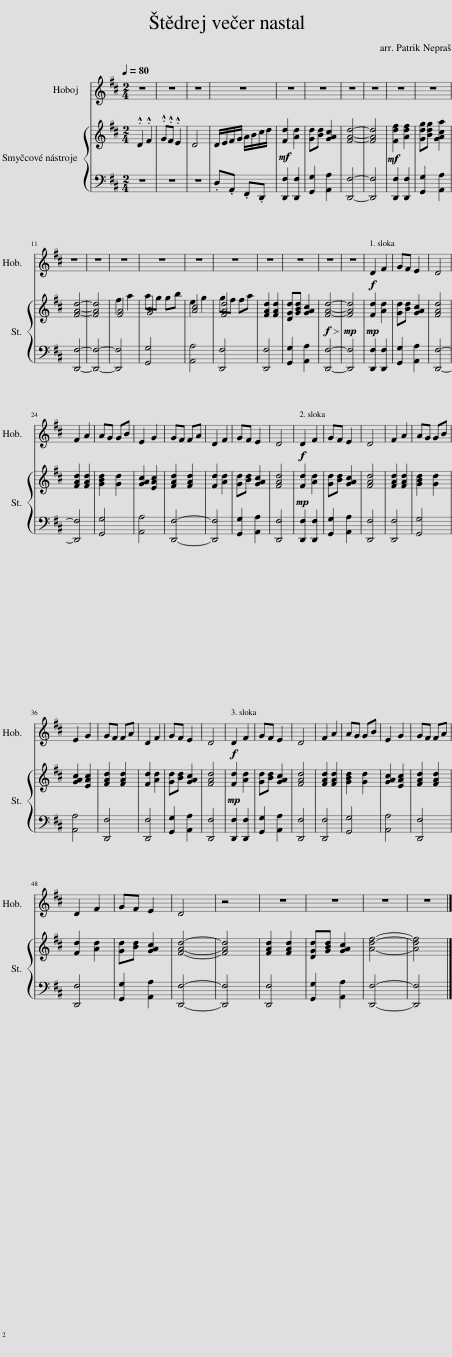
X:1
%%score 1 { ( 2 4 ) | 3 }
L:1/8
Q:1/4=80
M:2/4
I:linebreak $
K:D
V:1 treble
V:2 treble
V:4 treble
V:3 bass
V:1
 z4 | z4 | z4 | z4 | z4 | %5
 z4 | z4 | z4 | z4 | z4 |$ %10
 z4 | z4 | z4 | z4 | z4 | %15
 z4 | z4 | z4 | z4 | z4 | %20
!f! D2 F2 | GF E2 | D4 |$ F2 A2 | AG GB | %25
 E2 G2 | GF FA | D2 F2 | GF E2 | D4 | %30
!f! D2 F2 | GF E2 | D4 | F2 A2 | AG GB |$ %35
 E2 G2 | GF FA | D2 F2 | GF E2 | D4 | %40
!f! D2 F2 | GF E2 | D4 | F2 A2 | AG GB | %45
 E2 G2 | GF FA |$ D2 F2 | GF E2 | D4 | %50
 z4 | z4 | z4 | z4 | z4 |] %55
V:2
 .D2 .F2 | .G.F .E2 | D4 | D/E/F/G/ A/B/c/d/ |!mf! [Fd]2 [Ad]2 | %5
 [Gd][Bd] [GAc]2 | [FAd]4- | [FAd]4 |!mf! [Fdf]2 [Adf]2 | [Gdg][Bdg] [GAca]2 |$ %10
 [FAd]4- | [FAd]4 | [FA]4 | [GB]4 | [Ac]4 | %15
 [FAd]4 | [FAd]2 [FAd]2 | [DGd][GBd] [GAc]2 |!f!!>(! [FAd]4-!>)! |!mp! [FAd]4 | %20
!mp! [Fd]2 [Ad]2 | [Gd][Bd] [GAc]2 | [FAd]4 |$ [FAd]2 [FAd]2 | [GBd]2 [Gd]2 | %25
 [GAc]2 [EAc]2 | [FAd]2 [FAd]2 | [Fd]2 [Ad]2 | [Gd][Bd] [GAc]2 | [FAd]4 | %30
!mp! [Fd]2 [Ad]2 | [Gd][Bd] [GAc]2 | [FAd]4 | [FAd]2 [FAd]2 | [GBd]2 [Gd]2 |$ %35
 [GAc]2 [EAc]2 | [FAd]2 [FAd]2 | [Fd]2 [Ad]2 | [Gd][Bd] [GAc]2 | [FAd]4 | %40
!mp! [Fd]2 [Ad]2 | [Gd][Bd] [GAc]2 | [FAd]4 | [FAd]2 [FAd]2 | [GBd]2 [Gd]2 | %45
 [GAc]2 [EAc]2 | [FAd]2 [FAd]2 |$ [Fd]2 [Ad]2 | [Gd][Bd] [GAc]2 | [FAd]4- | %50
 [FAd]4 | [FAd]2 [FAd]2 | [DGd][GBd] [GAc]2 | [Adf]4- | [Adf]4 |] %55
V:3
 z4 | z4 | z4 | .D,.A,, .F,,.D,, | [D,,F,]2 [D,,F,]2 | %5
 [G,,G,]2 [A,,A,]2 | [D,,F,]4- | [D,,F,]4 | [D,,F,]2 [D,,F,]2 | [G,,G,]2 [A,,A,]2 |$ %10
 [D,,F,]4- | [D,,F,]4- | [D,,F,]4 | [G,,G,]4 | [A,,A,]4 | %15
 [D,,F,]4 | [D,,F,]4 | [G,,G,]2 [A,,A,]2 | [D,,F,]4- | [D,,F,]4 | %20
 [D,,F,]2 [D,,F,]2 | [G,,G,]2 [A,,A,]2 | [D,,F,]4- |$ [D,,F,]4 | [G,,G,]4 | %25
 [A,,A,]4 | [D,,F,]4- | [D,,F,]4 | [G,,G,]2 [A,,A,]2 | [D,,F,]4 | %30
 [D,,F,]2 [D,,F,]2 | [G,,G,]2 [A,,A,]2 | [D,,F,]4 | [D,,F,]4 | [G,,G,]4 |$ %35
 [A,,A,]4 | [D,,F,]4 | [D,,F,]4 | [G,,G,]2 [A,,A,]2 | [D,,F,]4 | %40
 [D,,F,]2 [D,,F,]2 | [G,,G,]2 [A,,A,]2 | [D,,F,]4 | [D,,F,]4 | [G,,G,]4 | %45
 [A,,A,]4 | [D,,F,]4 |$ [D,,F,]4 | [G,,G,]2 [A,,A,]2 | [D,,F,]4- | %50
 [D,,F,]4 | [D,,F,]4 | [G,,G,]2 [A,,A,]2 | [D,,F,]4- | [D,,F,]4 |] %55
V:4
 x4 | x4 | x4 | x4 | x4 | %5
 x4 | x4 | x4 | x4 | x4 |$ %10
 x4 | x4 | f2 a2 | ag gb | e2 g2 | %15
 gf fa | x4 | x4 | x4 | x4 | %20
 x4 | x4 | x4 |$ x4 | x4 | %25
 x4 | x4 | x4 | x4 | x4 | %30
 x4 | x4 | x4 | x4 | x4 |$ %35
 x4 | x4 | x4 | x4 | x4 | %40
 x4 | x4 | x4 | x4 | x4 | %45
 x4 | x4 |$ x4 | x4 | x4 | %50
 x4 | x4 | x4 | x4 | x4 |] %55
